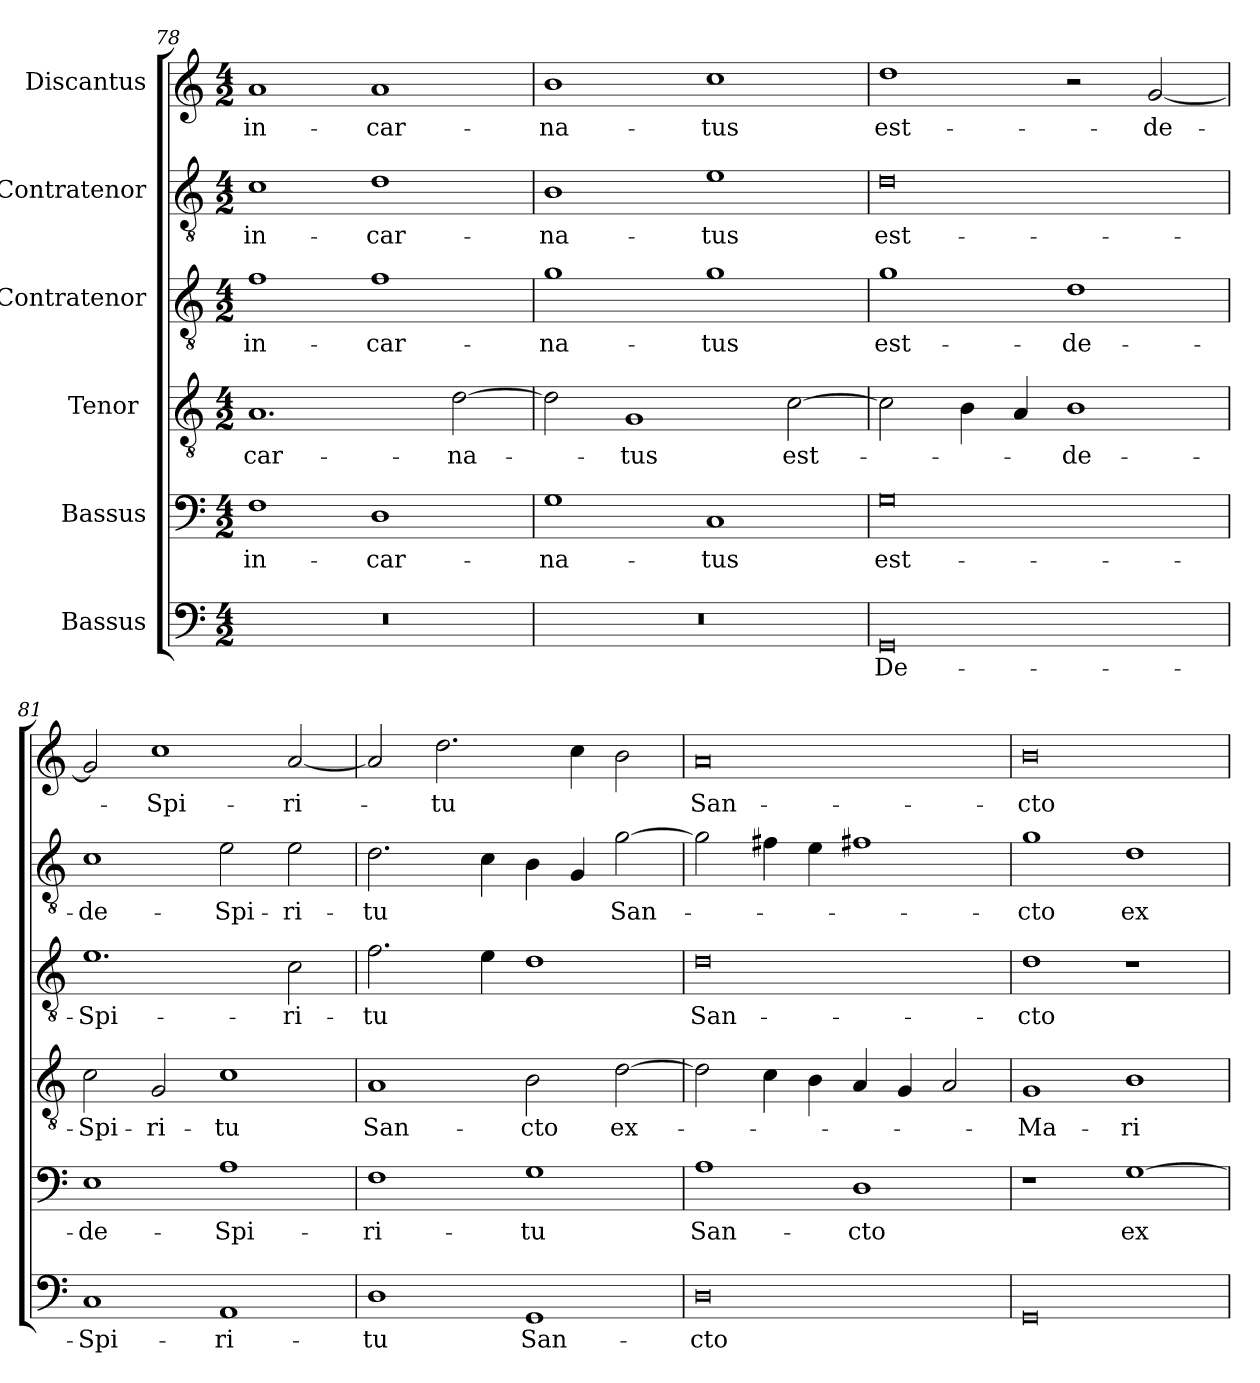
**kern	**text	**kern	**text	**kern	**text	**kern	**text	**kern	**text	**kern	**text
*part6	*part6	*part5	*part5	*part4	*part4	*part3	*part3	*part2	*part2	*part1	*part1
*staff6	*staff6	*staff5	*staff5	*staff4	*staff4	*staff3	*staff3	*staff2	*staff2	*staff1	*staff1
*I"Bassus	*	*I"Bassus	*	*I"Tenor 	*	*I"Contratenor	*	*I"Contratenor	*	*I"Discantus	*
*clefF4	*	*clefF4	*	*clefGv2	*	*clefGv2	*	*clefGv2	*	*clefG2	*
*k[]	*	*k[]	*	*k[]	*	*k[]	*	*k[]	*	*k[]	*
*M4/2	*	*M4/2	*	*M4/2	*	*M4/2	*	*M4/2	*	*M4/2	*
=78	=78	=78	=78	=78	=78	=78	=78	=78	=78	=78	=78
0r	.	1F\	in-	1.A/	-car-	1f\	in-	1c\	in-	1a/	in-
.	.	1D\	-car-	.	.	1f\	-car-	1d\	-car-	1a/	-car-
.	.	.	.	[2d\	-na-	.	.	.	.	.	.
=79	=79	=79	=79	=79	=79	=79	=79	=79	=79	=79	=79
0r	.	1G\	-na-	2d\]	.	1g\	-na-	1B\	-na-	1b\	-na-
.	.	.	.	1G/	-tus	.	.	.	.	.	.
.	.	1C/	-tus	.	.	1g\	-tus	1e\	-tus	1cc\	-tus
.	.	.	.	[2c\	est-	.	.	.	.	.	.
=80	=80	=80	=80	=80	=80	=80	=80	=80	=80	=80	=80
0GG/	De-	0G\	est-	2c\]	.	1g\	est-	0d\	est-	1dd\	est-
.	.	.	.	4B\	.	.	.	.	.	.	.
.	.	.	.	4A/	.	.	.	.	.	.	.
.	.	.	.	1B\	de-	1d\	de-	.	.	2r	.
.	.	.	.	.	.	.	.	.	.	[2g/	de-
=81	=81	=81	=81	=81	=81	=81	=81	=81	=81	=81	=81
1C/	Spi-	1E\	de-	2c\	Spi-	1.e\	Spi-	1c\	de-	2g/]	.
.	.	.	.	2G/	-ri-	.	.	.	.	1cc\	Spi-
1AA/	-ri-	1A\	Spi-	1c\	-tu	.	.	2e\	Spi-	.	.
.	.	.	.	.	.	2c\	-ri-	2e\	-ri-	[2a/	-ri-
=82	=82	=82	=82	=82	=82	=82	=82	=82	=82	=82	=82
1D\	-tu	1F\	-ri-	1A/	San-	2.f\	-tu	2.d\	-tu	2a/]	.
.	.	.	.	.	.	.	.	.	.	2.dd\	-tu
.	.	.	.	.	.	4e\	.	4c\	.	.	.
1GG/	San-	1G\	-tu	2B\	-cto	1d\	.	4B\	.	.	.
.	.	.	.	.	.	.	.	4G/	.	4cc\	.
.	.	.	.	[2d\	ex-	.	.	[2g\	San-	2b\	.
=83	=83	=83	=83	=83	=83	=83	=83	=83	=83	=83	=83
0D\	-cto	1A\	San-	2d\]	.	0d\	San-	2g\]	.	0a/	San-
.	.	.	.	4c\	.	.	.	4f#X\	.	.	.
.	.	.	.	4B\	.	.	.	4e\	.	.	.
.	.	1D\	-cto	4A/	.	.	.	1f#X\	.	.	.
.	.	.	.	4G/	.	.	.	.	.	.	.
.	.	.	.	2A/	.	.	.	.	.	.	.
=84	=84	=84	=84	=84	=84	=84	=84	=84	=84	=84	=84
0GG/	.	1r	.	1G/	Ma-	1d\	-cto	1g\	-cto	0b\	-cto
.	.	[1G\	ex-	1B\	-ri-	1r	.	1d\	ex-	.	.
=	=	=	=	=	=	=	=	=	=	=	=
*-	*-	*-	*-	*-	*-	*-	*-	*-	*-	*-	*-
